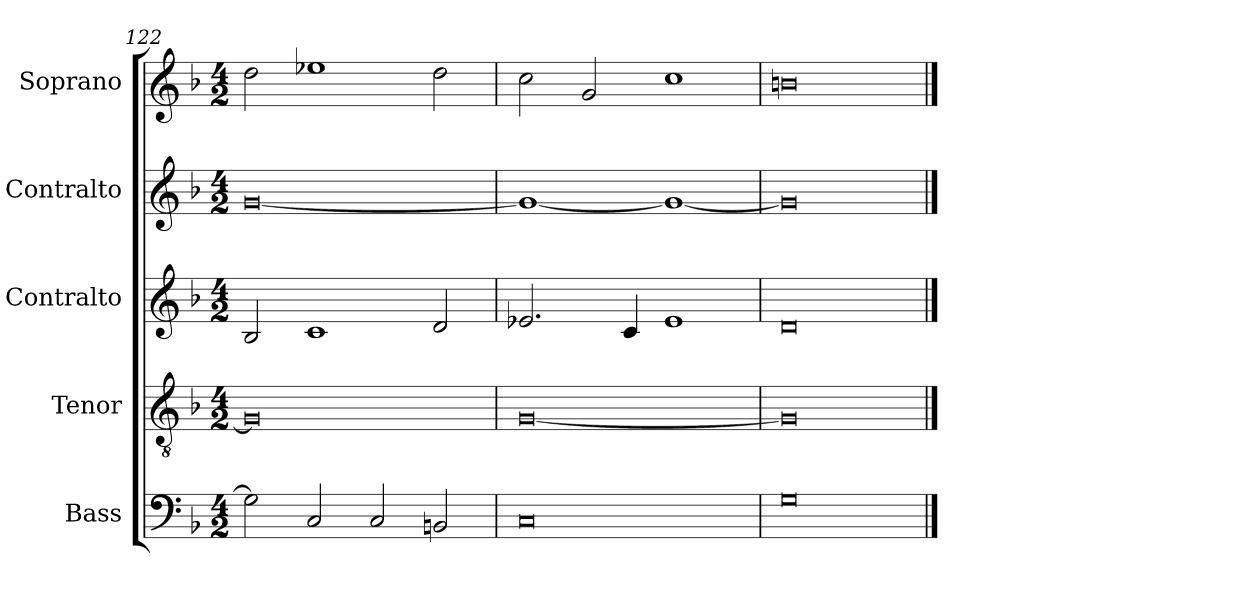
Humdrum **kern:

**kern	**kern	**kern	**kern	**kern
*part5	*part4	*part3	*part2	*part1
*staff5	*staff4	*staff3	*staff2	*staff1
*I"Bass	*I"Tenor	*I"Contralto	*I"Contralto	*I"Soprano
*I'B	*I'T	*I'A	*I'A	*I'S
*clefF4	*clefGv2	*clefG2	*clefG2	*clefG2
*k[b-]	*k[b-]	*k[b-]	*k[b-]	*k[b-]
*G:dor	*G:dor	*G:dor	*G:dor	*G:dor
*M4/2	*M4/2	*M4/2	*M4/2	*M4/2
=122	=122	=122	=122	=122
2G]	0G]	2B-	[0g	2dd
2C	.	1c	.	1ee-X
2C	.	.	.	.
2BBn	.	2d	.	2dd
=123	=123	=123	=123	=123
0C	[0G	2.e-X	1g_	2cc
.	.	.	.	2g
.	.	4c	.	.
.	.	1e-	1g_	1cc
=124	=124	=124	=124	=124
0G	0G]	0d	0g]	0bn
==	==	==	==	==
*-	*-	*-	*-	*-
